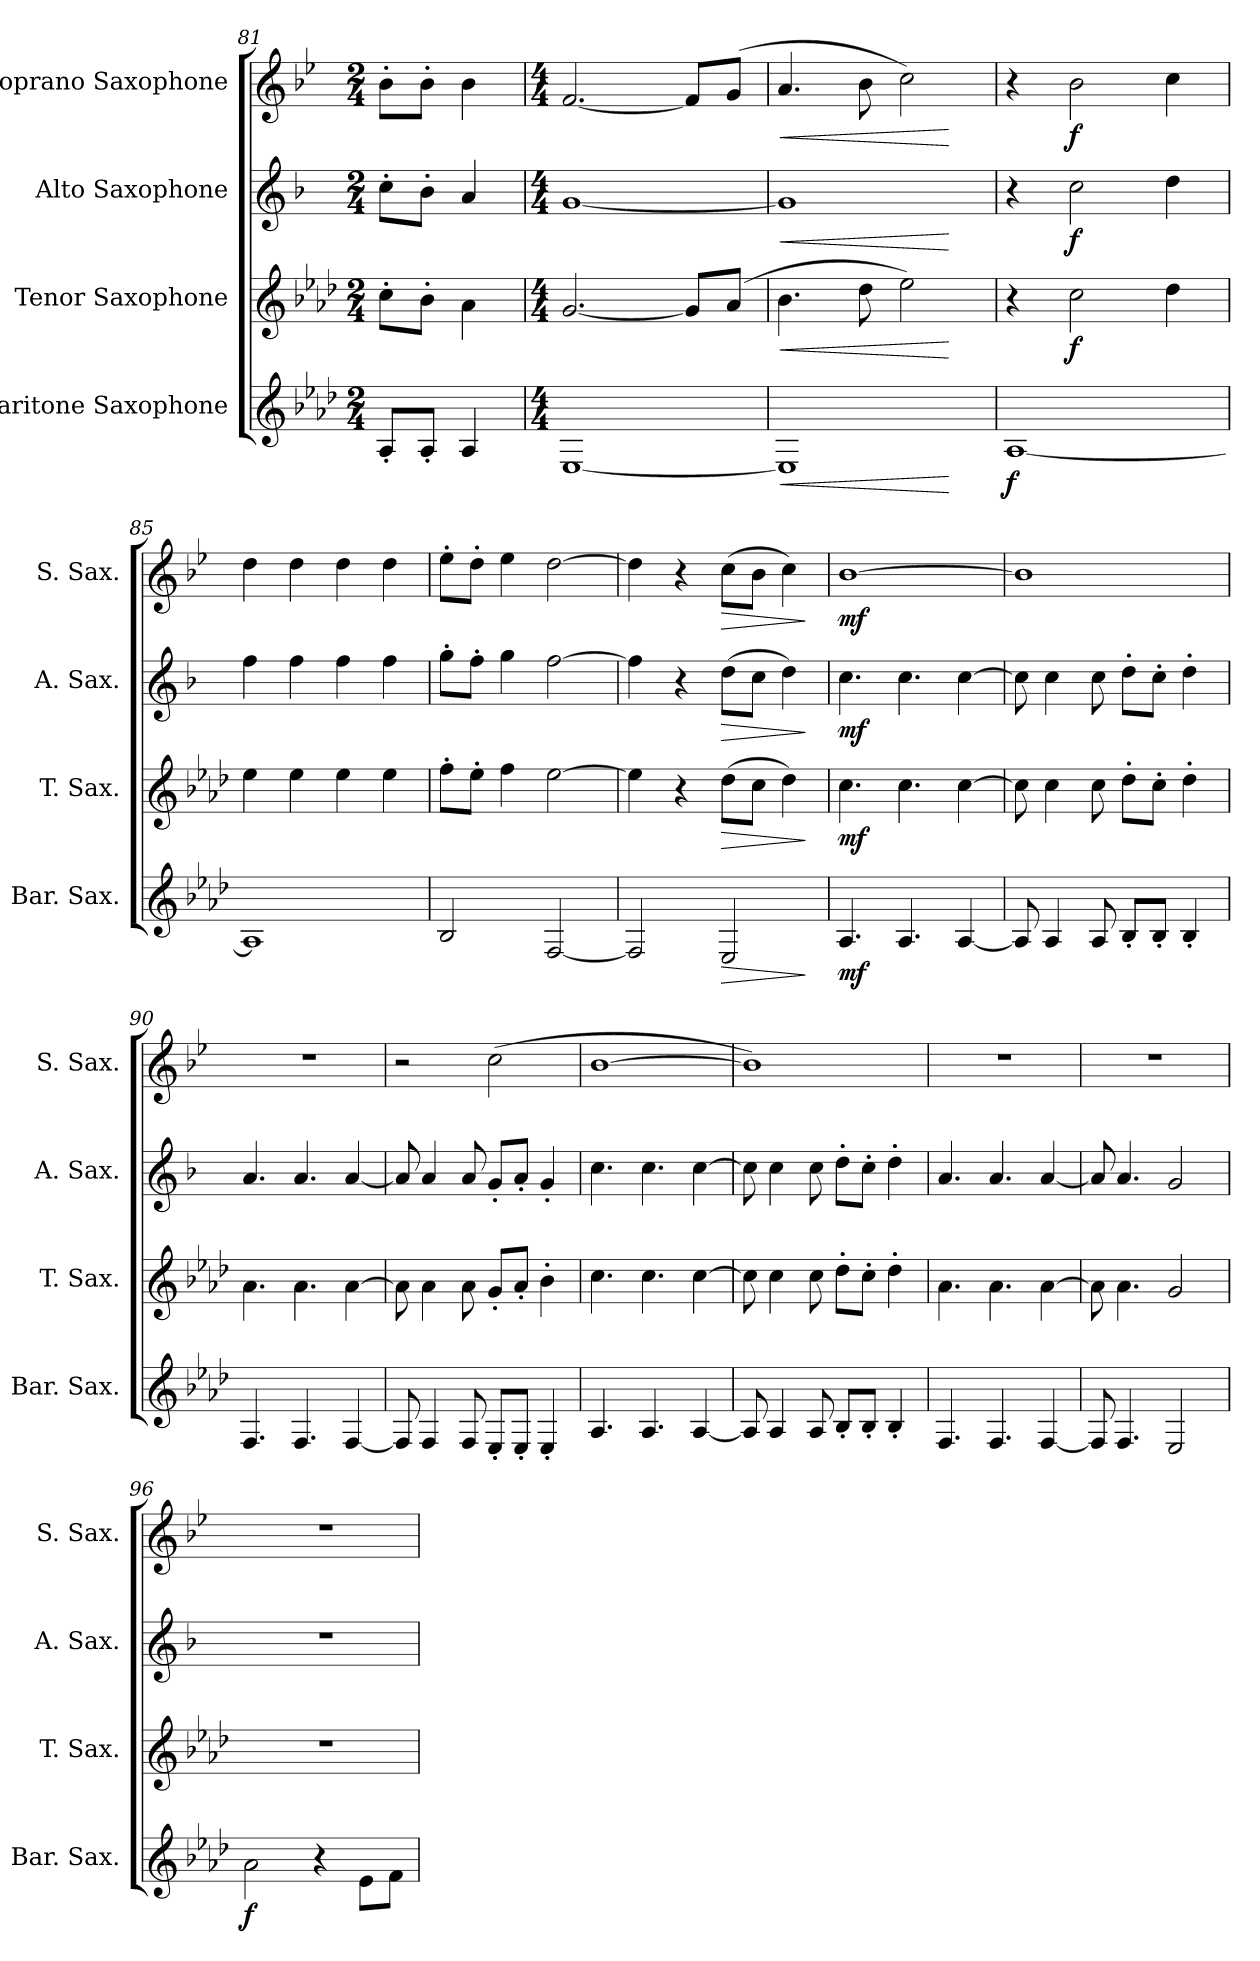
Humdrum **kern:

**kern	**dynam	**kern	**dynam	**kern	**dynam	**kern	**dynam
*part4	*part4	*part3	*part3	*part2	*part2	*part1	*part1
*staff4	*staff4	*staff3	*staff3	*staff2	*staff2	*staff1	*staff1
*I"Baritone Saxophone	*	*I"Tenor Saxophone	*	*I"Alto Saxophone	*	*I"Soprano Saxophone	*
*I'Bar. Sax.	*	*I'T. Sax.	*	*I'A. Sax.	*	*I'S. Sax.	*
*clefG2	*	*clefG2	*	*clefG2	*	*clefG2	*
*ITrd12c21	*	*ITrd8c14	*	*ITrd5c9	*	*ITrd1c2	*
*k[b-e-a-d-]	*	*k[b-e-a-d-]	*	*k[b-e-a-d-]	*	*k[b-e-a-d-]	*
*M2/4	*	*M2/4	*	*M2/4	*	*M2/4	*
=81	=81	=81	=81	=81	=81	=81	=81
8AA-'/L	.	8c'\L	.	8e-'\L	.	8a-'\L	.
8AA-'/J	.	8B-'\J	.	8d-'\J	.	8a-'\J	.
4AA-/	.	4A-\	.	4c/	.	4a-\	.
=82	=82	=82	=82	=82	=82	=82	=82
*M4/4	*	*M4/4	*	*M4/4	*	*M4/4	*
[1EE-	.	[2.G/	.	[1B-	.	[2.e-/	.
.	.	8G/L]	.	.	.	8e-/L]	.
.	.	(8A-/J	.	.	.	(8f/J	.
=83	=83	=83	=83	=83	=83	=83	=83
!	!LO:HP:b	!	!LO:HP:b	!	!LO:HP:b	!	!LO:HP:b
1EE-]	<	4.B-\	<	1B-]	<	4.g/	<
.	.	8d-\	.	.	.	8a-\	.
.	.	2e-\)	.	.	.	2b-\)	.
.	[	.	[	.	[	.	[
=84	=84	=84	=84	=84	=84	=84	=84
!	!LO:DY:b	!	!	!	!	!	!
[1AA-	f	4r	.	4r	.	4r	.
!	!	!	!LO:DY:b	!	!LO:DY:b	!	!LO:DY:b
.	.	2c\	f	2e-\	f	2a-\	f
.	.	4d-\	.	4f\	.	4b-\	.
=85	=85	=85	=85	=85	=85	=85	=85
1AA-]	.	4e-\	.	4a-\	.	4cc\	.
.	.	4e-\	.	4a-\	.	4cc\	.
.	.	4e-\	.	4a-\	.	4cc\	.
.	.	4e-\	.	4a-\	.	4cc\	.
=86	=86	=86	=86	=86	=86	=86	=86
2BB-/	.	8f'\L	.	8b-'\L	.	8dd-'\L	.
.	.	8e-'\J	.	8a-'\J	.	8cc'\J	.
.	.	4f\	.	4b-\	.	4dd-\	.
[2FF/	.	[2e-\	.	[2a-\	.	[2cc\	.
!!LO:PB:g=z
=87	=87	=87	=87	=87	=87	=87	=87
2FF/]	.	4e-\]	.	4a-\]	.	4cc\]	.
.	.	4r	.	4r	.	4r	.
!	!LO:HP:b	!	!LO:HP:b	!	!LO:HP:b	!	!LO:HP:b
2EE-/	>	(8d-\L	>	(8f\L	>	(8b-\L	>
.	.	8c\J	.	8e-\J	.	8a-\J	.
.	.	4d-\)	.	4f\)	.	4b-\)	.
.	]	.	]	.	]	.	]
=88	=88	=88	=88	=88	=88	=88	=88
!	!LO:DY:b	!	!LO:DY:b	!	!LO:DY:b	!	!LO:DY:b
4.AA-/	mf	4.c\	mf	4.e-\	mf	[1a-	mf
4.AA-/	.	4.c\	.	4.e-\	.	.	.
[4AA-/	.	[4c\	.	[4e-\	.	.	.
=89	=89	=89	=89	=89	=89	=89	=89
8AA-/]	.	8c\]	.	8e-\]	.	1a-]	.
4AA-/	.	4c\	.	4e-\	.	.	.
8AA-/	.	8c\	.	8e-\	.	.	.
8BB-'/L	.	8d-'\L	.	8f'\L	.	.	.
8BB-'/J	.	8c'\J	.	8e-'\J	.	.	.
4BB-'/	.	4d-'\	.	4f'\	.	.	.
=90	=90	=90	=90	=90	=90	=90	=90
4.FF/	.	4.A-\	.	4.c/	.	1r	.
4.FF/	.	4.A-\	.	4.c/	.	.	.
[4FF/	.	[4A-\	.	[4c/	.	.	.
=91	=91	=91	=91	=91	=91	=91	=91
8FF/]	.	8A-\]	.	8c/]	.	2r	.
4FF/	.	4A-\	.	4c/	.	.	.
8FF/	.	8A-\	.	8c/	.	.	.
8EE-'/L	.	8G'/L	.	8B-'/L	.	(2b-\	.
8EE-'/J	.	8A-'/J	.	8c'/J	.	.	.
4EE-'/	.	4B-'\	.	4B-'/	.	.	.
=92	=92	=92	=92	=92	=92	=92	=92
4.AA-/	.	4.c\	.	4.e-\	.	[1a-	.
4.AA-/	.	4.c\	.	4.e-\	.	.	.
[4AA-/	.	[4c\	.	[4e-\	.	.	.
!!LO:PB:g=z
=93	=93	=93	=93	=93	=93	=93	=93
8AA-/]	.	8c\]	.	8e-\]	.	1a-])	.
4AA-/	.	4c\	.	4e-\	.	.	.
8AA-/	.	8c\	.	8e-\	.	.	.
8BB-'/L	.	8d-'\L	.	8f'\L	.	.	.
8BB-'/J	.	8c'\J	.	8e-'\J	.	.	.
4BB-'/	.	4d-'\	.	4f'\	.	.	.
=94	=94	=94	=94	=94	=94	=94	=94
4.FF/	.	4.A-\	.	4.c/	.	1r	.
4.FF/	.	4.A-\	.	4.c/	.	.	.
[4FF/	.	[4A-\	.	[4c/	.	.	.
=95	=95	=95	=95	=95	=95	=95	=95
8FF/]	.	8A-\]	.	8c/]	.	1r	.
4.FF/	.	4.A-\	.	4.c/	.	.	.
2EE-/	.	2G/	.	2B-/	.	.	.
=96	=96	=96	=96	=96	=96	=96	=96
!	!LO:DY:b	!	!	!	!	!	!
2A-\	f	1r	.	1r	.	1r	.
4r	.	.	.	.	.	.	.
8E-\L	.	.	.	.	.	.	.
8F\J	.	.	.	.	.	.	.
=	=	=	=	=	=	=	=
*-	*-	*-	*-	*-	*-	*-	*-
